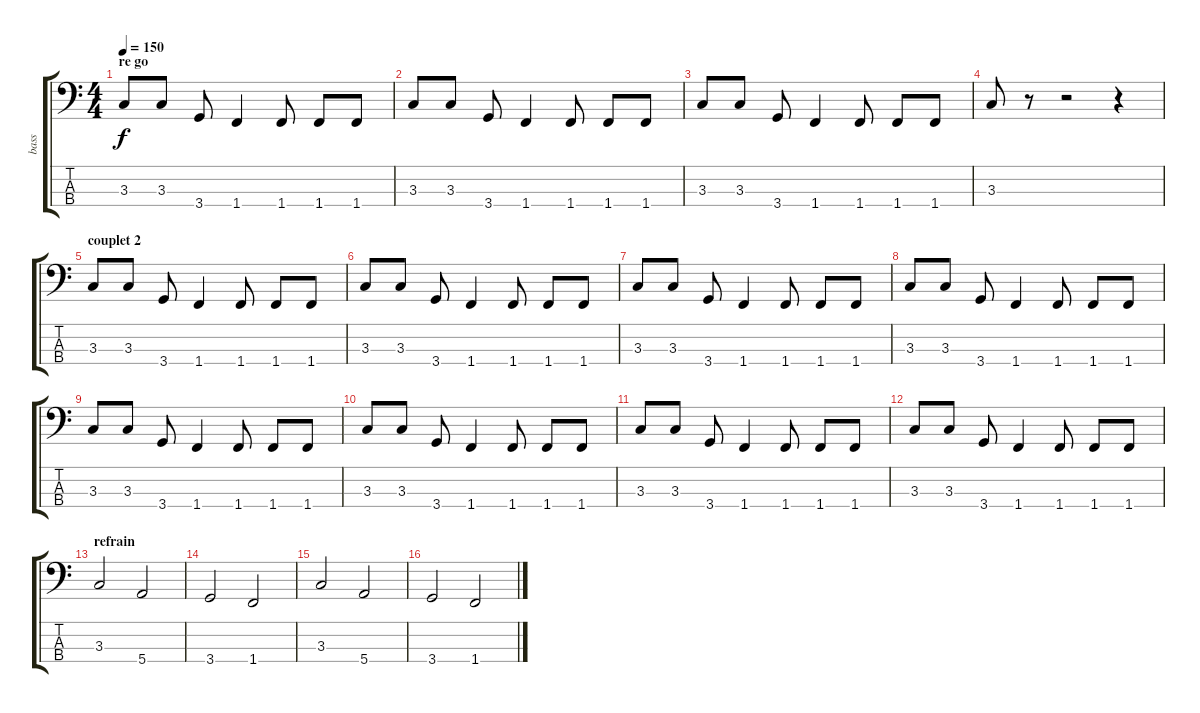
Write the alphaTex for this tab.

\track ("bass" "bass") {instrument electricbasspick}
\staff {score tabs}
\tuning (G2 D2 A1 E1) {hide}
\ts (4 4)
\section ("" "re go")
\tempo 150
\clef f4
\ks c
3.3.8{dy f} 3.3.8 3.4.8 1.4.4 1.4.8 1.4.8 1.4.8 |
3.3.8 3.3.8 3.4.8 1.4.4 1.4.8 1.4.8 1.4.8 |
3.3.8 3.3.8 3.4.8 1.4.4 1.4.8 1.4.8 1.4.8 |
3.3.8 r.8 r.2 r.4 |
\section ("" "couplet 2")
3.3.8 3.3.8 3.4.8 1.4.4 1.4.8 1.4.8 1.4.8 |
3.3.8 3.3.8 3.4.8 1.4.4 1.4.8 1.4.8 1.4.8 |
3.3.8 3.3.8 3.4.8 1.4.4 1.4.8 1.4.8 1.4.8 |
3.3.8 3.3.8 3.4.8 1.4.4 1.4.8 1.4.8 1.4.8 |
3.3.8 3.3.8 3.4.8 1.4.4 1.4.8 1.4.8 1.4.8 |
3.3.8 3.3.8 3.4.8 1.4.4 1.4.8 1.4.8 1.4.8 |
3.3.8 3.3.8 3.4.8 1.4.4 1.4.8 1.4.8 1.4.8 |
3.3.8 3.3.8 3.4.8 1.4.4 1.4.8 1.4.8 1.4.8 |
\section ("" "refrain")
3.3.2 5.4.2 |
3.4.2 1.4.2 |
3.3.2 5.4.2 |
3.4.2 1.4.2
